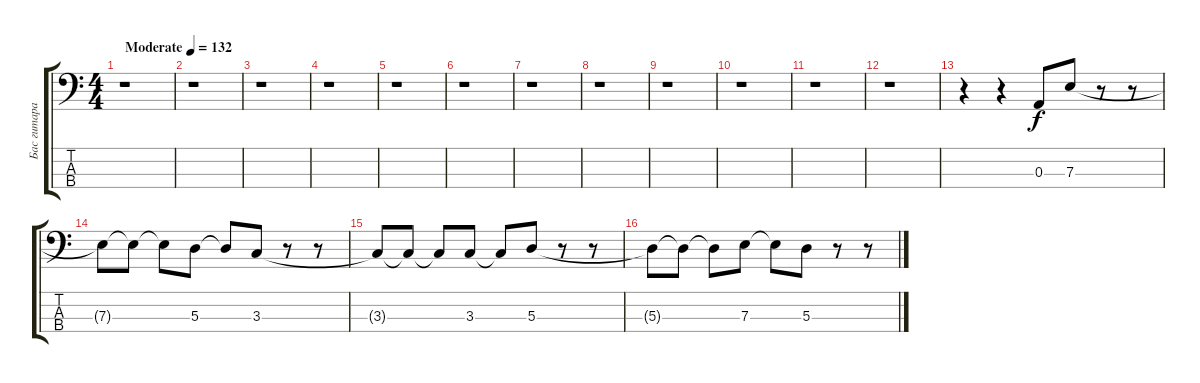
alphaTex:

\track ("Бас гитара" "Бас гитара") {instrument electricbassfinger}
\staff {score tabs}
\tuning (G2 D2 A1 E1) {hide}
\ts (4 4)
\tempo (132 "Moderate")
\clef f4
\ks c
r.1{dy f instrument electricbassfinger} |
r.1 |
r.1 |
r.1 |
r.1 |
r.1 |
r.1 |
r.1 |
r.1 |
r.1 |
r.1 |
r.1 |
r.4 r.4 0.3.8 7.3.8 r.8 r.8 |
7.3{t}.8 7.3{t}.8 7.3{t}.8 5.3.8 5.3{t}.8 3.3.8 r.8 r.8 |
3.3{t}.8 3.3{t}.8 3.3{t}.8 3.3.8 3.3{t}.8 5.3.8 r.8 r.8 |
5.3{t}.8 5.3{t}.8 5.3{t}.8 7.3.8 7.3{t}.8 5.3.8 r.8 r.8
